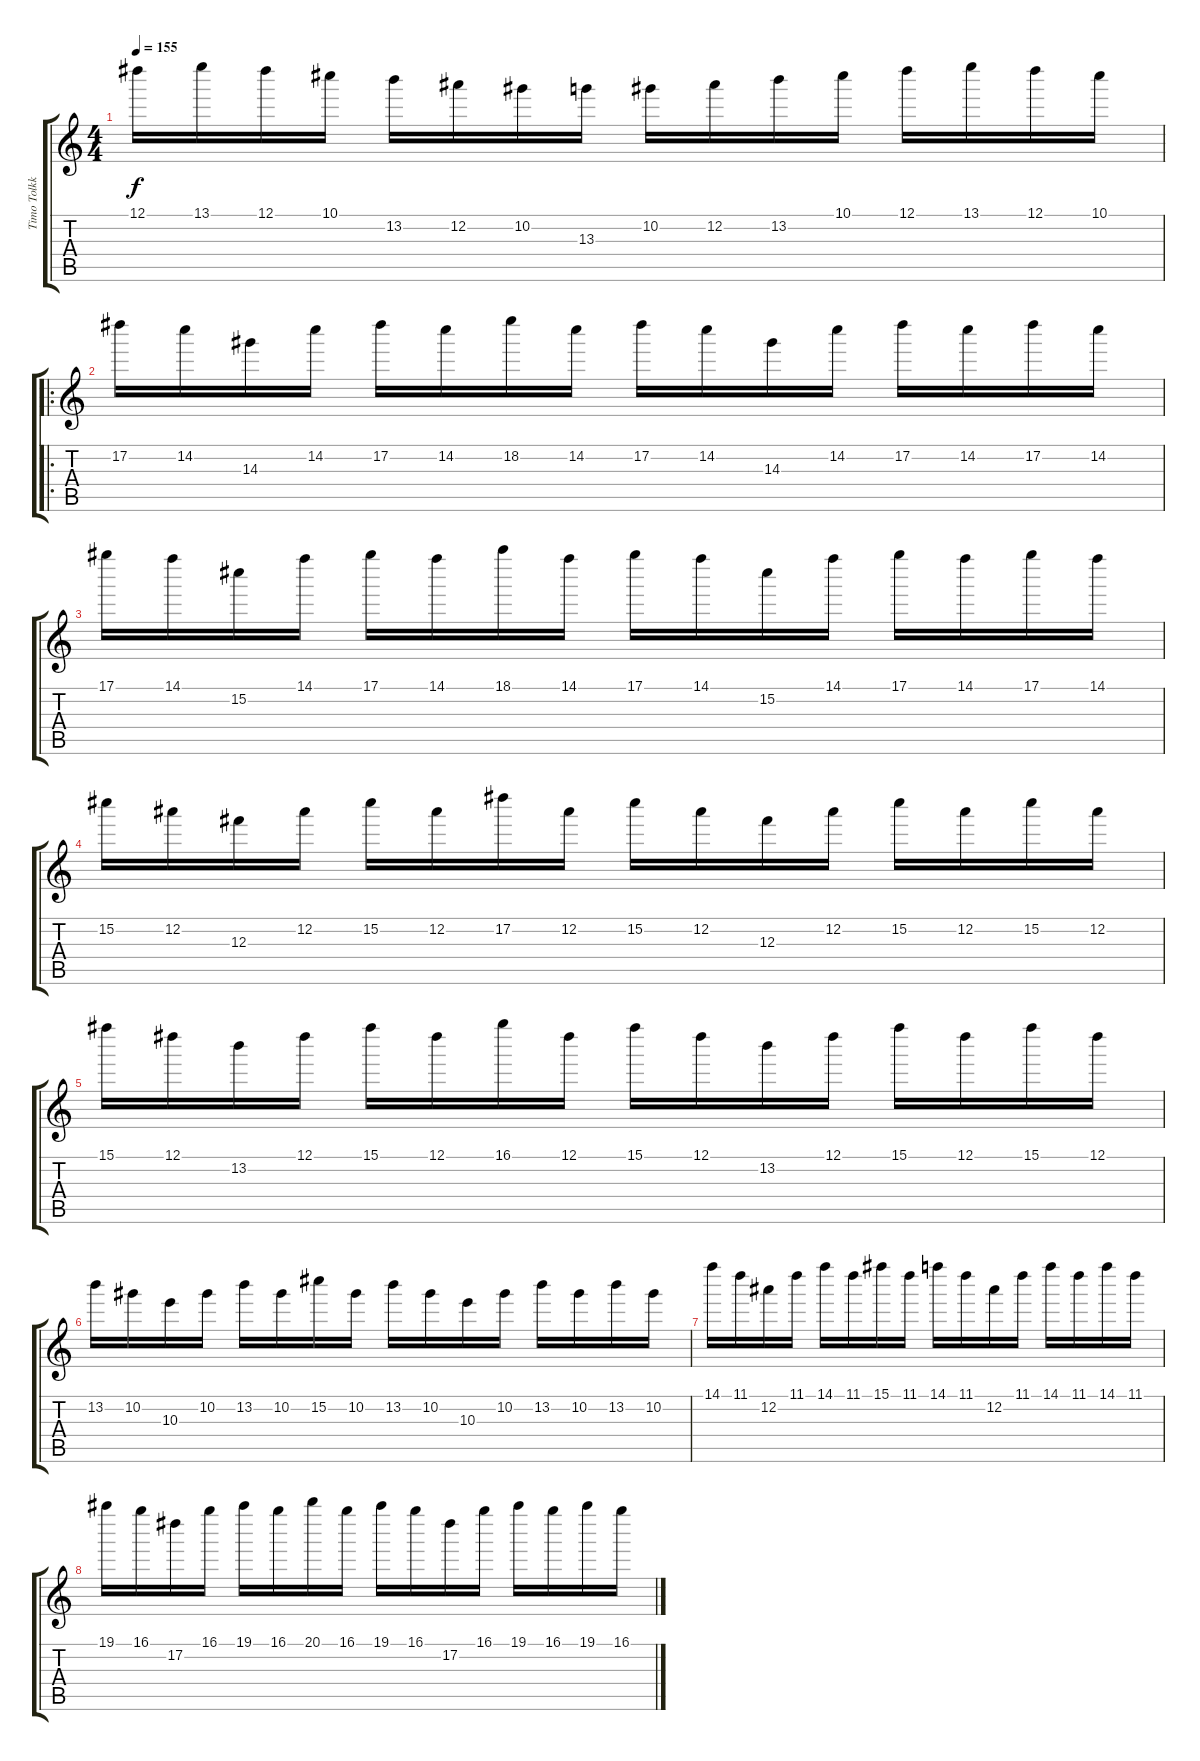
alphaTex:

\track ("Timo Tolkki: Harmonizer " "Timo Tolkk") {instrument distortionguitar}
\staff {score tabs}
\tuning (Eb5 Bb4 Gb4 Db4 Ab3 Eb3) {hide}
\ts (4 4)
\tempo 155
\clef g2
\ks c
12.1.16{dy f} 13.1.16 12.1.16 10.1.16 13.2.16 12.2.16 10.2.16 13.3.16 10.2.16 12.2.16 13.2.16 10.1.16 12.1.16 13.1.16 12.1.16 10.1.16 |
\ro
17.2.16 14.2.16 14.3.16 14.2.16 17.2.16 14.2.16 18.2.16 14.2.16 17.2.16 14.2.16 14.3.16 14.2.16 17.2.16 14.2.16 17.2.16 14.2.16 |
17.1.16 14.1.16 15.2.16 14.1.16 17.1.16 14.1.16 18.1.16 14.1.16 17.1.16 14.1.16 15.2.16 14.1.16 17.1.16 14.1.16 17.1.16 14.1.16 |
15.2.16 12.2.16 12.3.16 12.2.16 15.2.16 12.2.16 17.2.16 12.2.16 15.2.16 12.2.16 12.3.16 12.2.16 15.2.16 12.2.16 15.2.16 12.2.16 |
15.1.16 12.1.16 13.2.16 12.1.16 15.1.16 12.1.16 16.1.16 12.1.16 15.1.16 12.1.16 13.2.16 12.1.16 15.1.16 12.1.16 15.1.16 12.1.16 |
13.2.16 10.2.16 10.3.16 10.2.16 13.2.16 10.2.16 15.2.16 10.2.16 13.2.16 10.2.16 10.3.16 10.2.16 13.2.16 10.2.16 13.2.16 10.2.16 |
14.1.16 11.1.16 12.2.16 11.1.16 14.1.16 11.1.16 15.1.16 11.1.16 14.1.16 11.1.16 12.2.16 11.1.16 14.1.16 11.1.16 14.1.16 11.1.16 |
19.1.16 16.1.16 17.2.16 16.1.16 19.1.16 16.1.16 20.1.16 16.1.16 19.1.16 16.1.16 17.2.16 16.1.16 19.1.16 16.1.16 19.1.16 16.1.16
